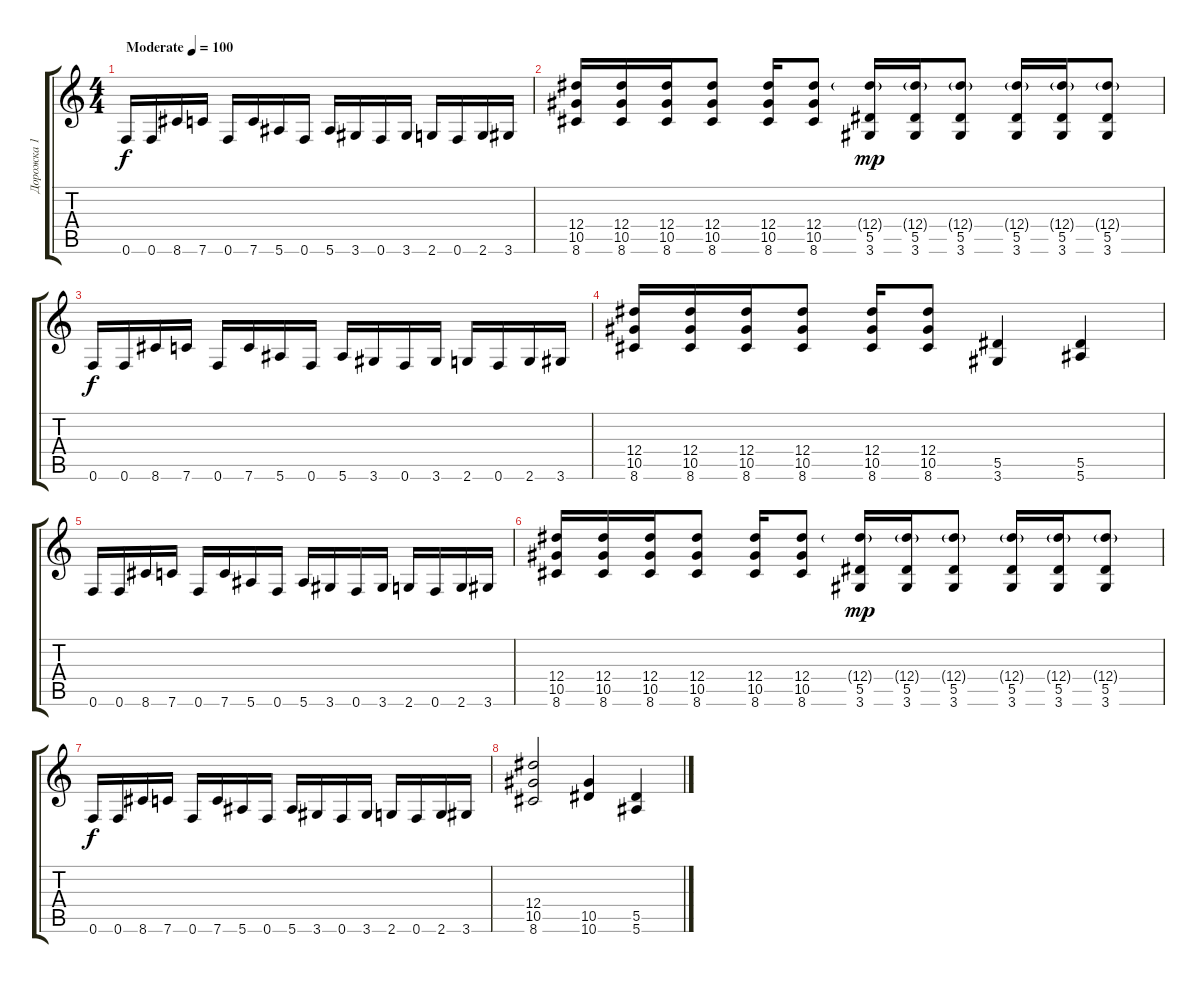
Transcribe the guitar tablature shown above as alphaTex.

\track ("Дорожка 1" "Дорожка 1") {instrument distortionguitar}
\staff {score tabs}
\tuning (F4 C4 Ab3 Eb3 Bb2 F2) {hide}
\ts (4 4)
\tempo (100 "Moderate")
\clef g2
\ks c
0.6.16{dy f instrument distortionguitar} 0.6.16 8.6.16 7.6.16 0.6.16 7.6.16 5.6.16 0.6.16 5.6.16 3.6.16 0.6.16 3.6.16 2.6.16 0.6.16 2.6.16 3.6.16 |
(12.4 10.5 8.6).16 (12.4 10.5 8.6).16 (12.4 10.5 8.6).16 (12.4 10.5 8.6).8 (12.4 10.5 8.6).16 (12.4 10.5 8.6).8 (12.4{g} 5.5 3.6).16{dy mp} (12.4{g} 5.5 3.6).16 (12.4{g} 5.5 3.6).8 (12.4{g} 5.5 3.6).16 (12.4{g} 5.5 3.6).16 (12.4{g} 5.5 3.6).8 |
0.6.16{dy f} 0.6.16 8.6.16 7.6.16 0.6.16 7.6.16 5.6.16 0.6.16 5.6.16 3.6.16 0.6.16 3.6.16 2.6.16 0.6.16 2.6.16 3.6.16 |
(12.4 10.5 8.6).16 (12.4 10.5 8.6).16 (12.4 10.5 8.6).16 (12.4 10.5 8.6).8 (12.4 10.5 8.6).16 (12.4 10.5 8.6).8 (5.5 3.6).4 (5.5 5.6).4 |
0.6.16 0.6.16 8.6.16 7.6.16 0.6.16 7.6.16 5.6.16 0.6.16 5.6.16 3.6.16 0.6.16 3.6.16 2.6.16 0.6.16 2.6.16 3.6.16 |
(12.4 10.5 8.6).16 (12.4 10.5 8.6).16 (12.4 10.5 8.6).16 (12.4 10.5 8.6).8 (12.4 10.5 8.6).16 (12.4 10.5 8.6).8 (12.4{g} 5.5 3.6).16{dy mp} (12.4{g} 5.5 3.6).16 (12.4{g} 5.5 3.6).8 (12.4{g} 5.5 3.6).16 (12.4{g} 5.5 3.6).16 (12.4{g} 5.5 3.6).8 |
0.6.16{dy f} 0.6.16 8.6.16 7.6.16 0.6.16 7.6.16 5.6.16 0.6.16 5.6.16 3.6.16 0.6.16 3.6.16 2.6.16 0.6.16 2.6.16 3.6.16 |
(12.4 10.5 8.6).2 (10.5 10.6).4 (5.5 5.6).4
